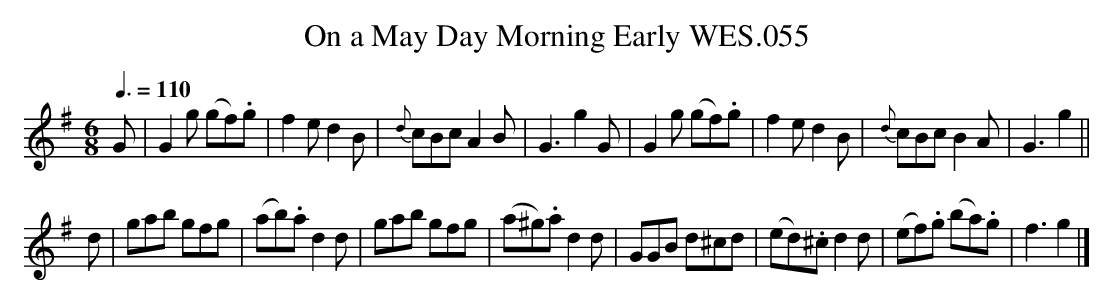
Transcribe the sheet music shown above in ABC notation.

X:1
T:On a May Day Morning Early WES.055
M:6/8
L:1/8
Q:3/8=110
K:G
G|G2g (gf).g|f2ed2B|{d}cBc A2B|G3g2G|G2g (gf).g|f2ed2B|{d}cBc B2A|G3g2||
d|gab gfg|(ab).ad2d|gab gfg|(a^g).ad2d|GGB d^cd|(ed).^c d2d|(ef).g (ba).g|f3g2|]
